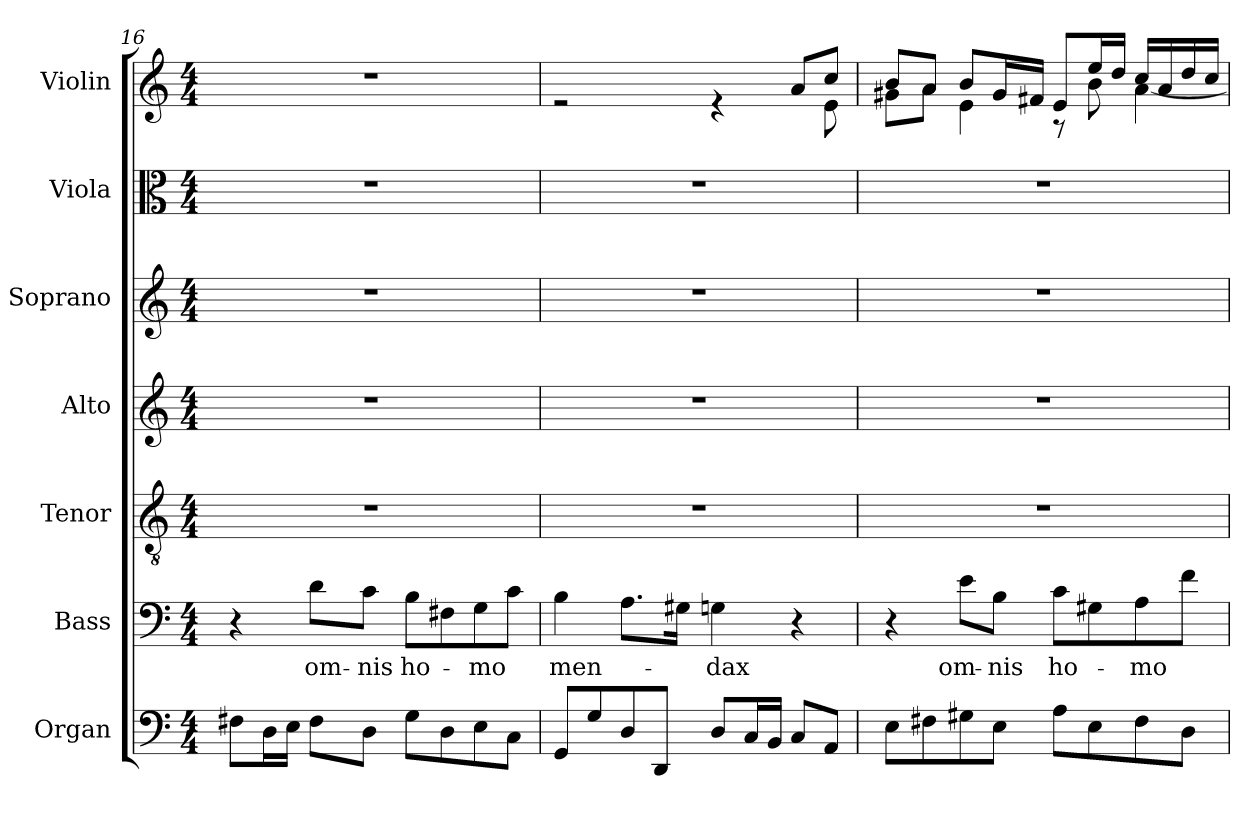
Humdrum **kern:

**kern	**kern	**text	**kern	**kern	**kern	**kern	**kern
*part7	*part6	*part6	*part5	*part4	*part3	*part2	*part1
*staff7	*staff6	*staff6	*staff5	*staff4	*staff3	*staff2	*staff1
*I"Organ	*I"Bass	*	*I"Tenor	*I"Alto	*I"Soprano	*I"Viola	*I"Violin
*I'Org.	*I'B.	*	*I'T.	*I'A.	*I'S.	*I'Vla.	*I'Vln.
*clefF4	*clefF4	*	*clefGv2	*clefG2	*clefG2	*clefC3	*clefG2
*k[]	*k[]	*	*k[]	*k[]	*k[]	*k[]	*k[]
*M4/4	*M4/4	*	*M4/4	*M4/4	*M4/4	*M4/4	*M4/4
=16	=16	=16	=16	=16	=16	=16	=16
8F#X\L	4r	.	1r	1r	1r	1r	1r
16D\L	.	.	.	.	.	.	.
16E\JJ	.	.	.	.	.	.	.
!	!	!LO:LY:b	!	!	!	!	!
8F#\L	8d\L	om-	.	.	.	.	.
!	!	!LO:LY:b	!	!	!	!	!
8D\J	8c\J	-nis	.	.	.	.	.
!	!	!LO:LY:b	!	!	!	!	!
8G\L	8B\L	ho-	.	.	.	.	.
8D\	8F#X\	.	.	.	.	.	.
!	!	!LO:LY:b	!	!	!	!	!
8E\	8G\	-mo	.	.	.	.	.
8C\J	8c\J	.	.	.	.	.	.
=17	=17	=17	=17	=17	=17	=17	=17
!	!	!LO:LY:b	!	!	!	!	!
*	*	*	*	*	*	*	*^
8GG/L	4B\	men-	1r	1r	1r	1r	2re	2..ryy
8G/	.	.	.	.	.	.	.	.
8D/	8.A\L	.	.	.	.	.	.	.
8DD/J	.	.	.	.	.	.	.	.
.	16G#X\Jk	.	.	.	.	.	.	.
!	!	!LO:LY:b	!	!	!	!	!	!
8D/L	4Gn\	-dax	.	.	.	.	4re	.
16C/L	.	.	.	.	.	.	.	.
16BB/JJ	.	.	.	.	.	.	.	.
8C/L	4r	.	.	.	.	.	8a/L	.
8AA/J	.	.	.	.	.	.	8cc/J	8e\
!!LO:LB:g=z	!!
=18	=18	=18	=18	=18	=18	=18	=18	=18
8E\L	4r	.	1r	1r	1r	1r	8b/L	8g#X\L
8F#X\	.	.	.	.	.	.	8a/J	8a\J
!	!	!LO:LY:b	!	!	!	!	!	!
8G#X\	8e\L	om-	.	.	.	.	8b/L	4e\
!	!	!LO:LY:b	!	!	!	!	!	!
8E\J	8B\J	-nis	.	.	.	.	16g#/L	.
.	.	.	.	.	.	.	16f#X/JJ	.
!	!	!LO:LY:b	!	!	!	!	!	!
8A\L	8c\L	ho-	.	.	.	.	8e/L	8r
8E\	8G#X\	.	.	.	.	.	16ee/L	8b\
.	.	.	.	.	.	.	16dd/JJ	.
!	!	!LO:LY:b	!	!	!	!	!	!
8F#\	8A\	-mo	.	.	.	.	16cc/LL	[4a\
.	.	.	.	.	.	.	16a/	.
8D\J	8f\J	.	.	.	.	.	16dd/	.
.	.	.	.	.	.	.	16cc/JJ	.
*	*	*	*	*	*	*	*v	*v
=	=	=	=	=	=	=	=
*-	*-	*-	*-	*-	*-	*-	*-
